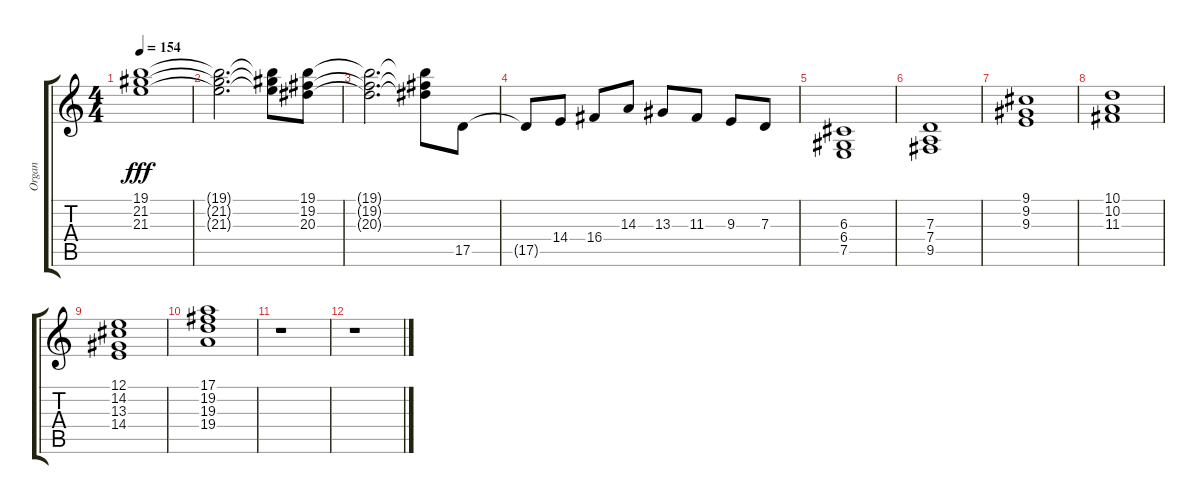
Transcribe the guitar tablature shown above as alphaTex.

\track ("Organ" "Organ") {instrument churchorgan}
\staff {score tabs}
\tuning (E4 B3 G3 D3 A2 E2) {hide}
\ts (4 4)
\tempo 154
\clef g2
\ks c
(19.1{t} 21.2{t} 21.3{t}).1{dy fff} |
(19.1{t} 21.2{t} 21.3{t}).2{d} (19.1{t} 21.2{t} 21.3{t}).8 (19.1 19.2 20.3).8 |
(19.1{t} 19.2{t} 20.3{t}).2{d} (19.1{t} 19.2{t} 20.3{t}).8 17.5.8 |
17.5{t}.8 14.4.8 16.4.8 14.3.8 13.3.8 11.3.8 9.3.8 7.3.8 |
(6.3 6.4 7.5).1 |
(7.3 7.4 9.5).1 |
(9.1 9.2 9.3).1 |
(10.1 10.2 11.3).1 |
(12.1 14.2 13.3 14.4).1 |
(17.1 19.2 19.3 19.4).1 |
r.1 |
r.1
